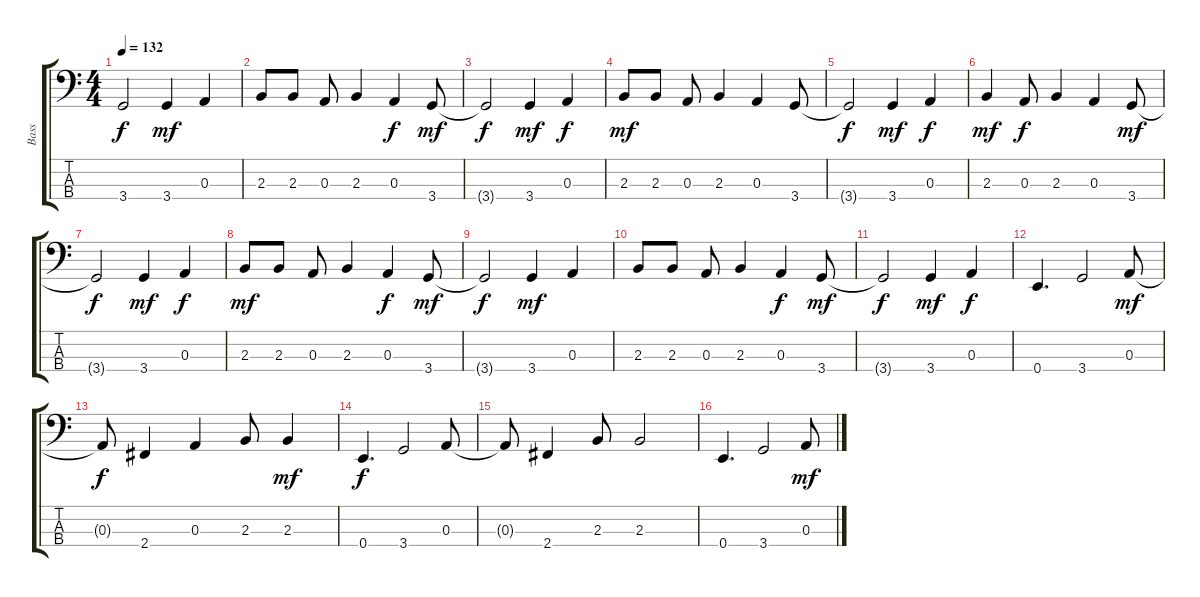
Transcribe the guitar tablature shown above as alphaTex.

\track ("Bass" "Bass") {instrument acousticbass}
\staff {score tabs}
\tuning (G2 D2 A1 E1) {hide}
\ts (4 4)
\tempo 132
\clef f4
\ks c
3.4{t}.2{dy f} 3.4.4{dy mf} 0.3.4 |
2.3.8 2.3.8 0.3.8 2.3.4 0.3.4{dy f} 3.4.8{dy mf} |
3.4{t}.2{dy f} 3.4.4{dy mf} 0.3.4{dy f} |
2.3.8{dy mf} 2.3.8 0.3.8 2.3.4 0.3.4 3.4.8 |
3.4{t}.2{dy f} 3.4.4{dy mf} 0.3.4{dy f} |
2.3.4{dy mf} 0.3.8{dy f} 2.3.4 0.3.4 3.4.8{dy mf} |
3.4{t}.2{dy f} 3.4.4{dy mf} 0.3.4{dy f} |
2.3.8{dy mf} 2.3.8 0.3.8 2.3.4 0.3.4{dy f} 3.4.8{dy mf} |
3.4{t}.2{dy f} 3.4.4{dy mf} 0.3.4 |
2.3.8 2.3.8 0.3.8 2.3.4 0.3.4{dy f} 3.4.8{dy mf} |
3.4{t}.2{dy f} 3.4.4{dy mf} 0.3.4{dy f} |
0.4.4{d} 3.4.2 0.3.8{dy mf} |
0.3{t}.8{dy f} 2.4.4 0.3.4 2.3.8 2.3.4{dy mf} |
0.4.4{d dy f} 3.4.2 0.3.8 |
0.3{t}.8 2.4.4 2.3.8 2.3.2 |
0.4.4{d} 3.4.2 0.3.8{dy mf}
